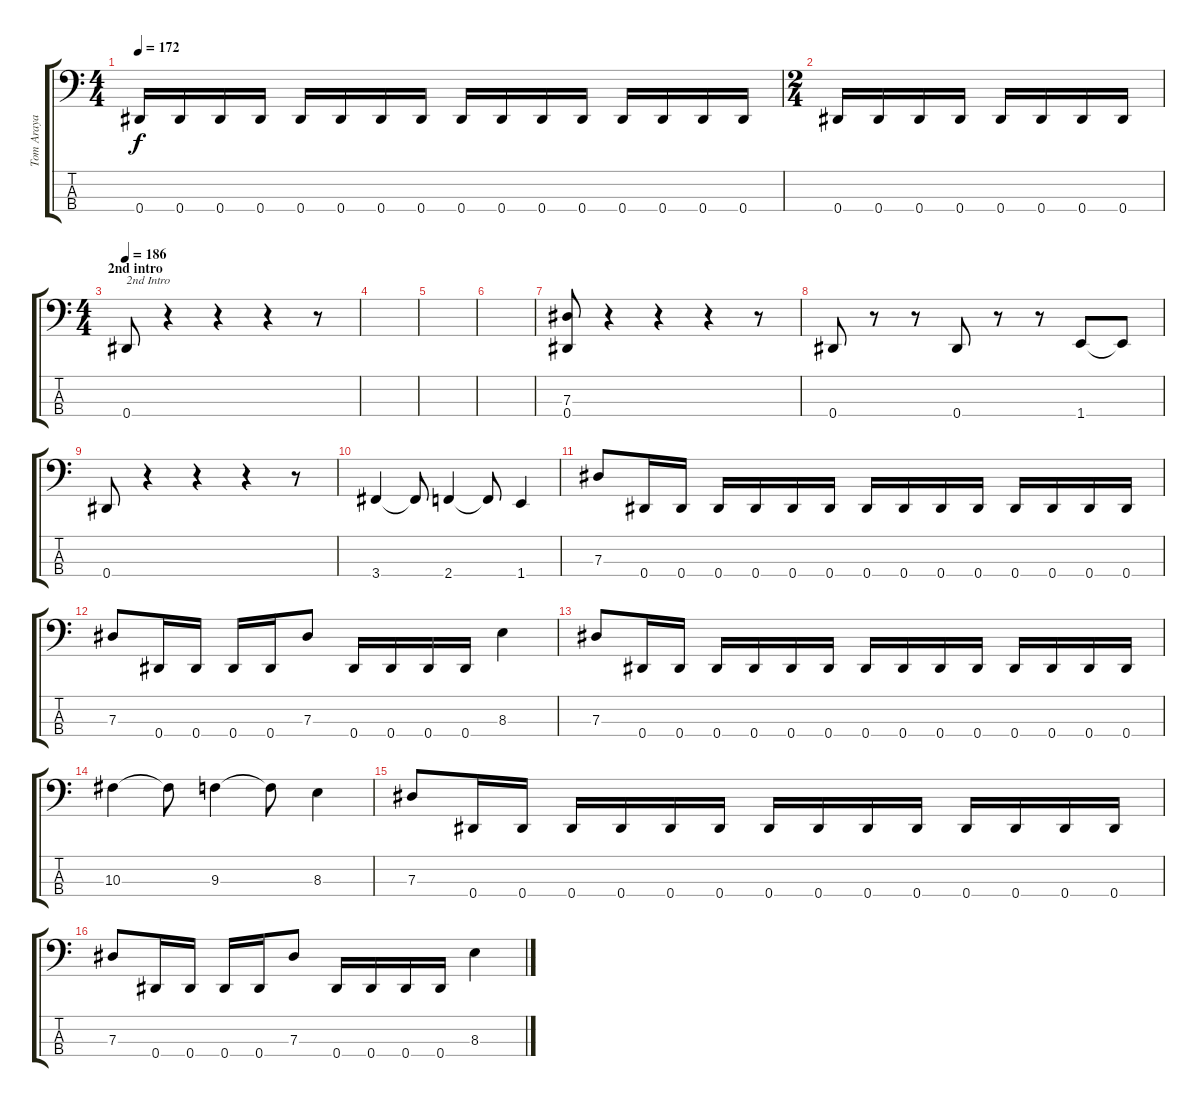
\track ("Tom Araya" "Tom Araya") {instrument electricbasspick}
\staff {score tabs}
\tuning (Gb2 Db2 Ab1 Eb1) {hide}
\ts (4 4)
\tempo 172
\clef f4
\ks c
0.4.16{dy f} 0.4.16 0.4.16 0.4.16 0.4.16 0.4.16 0.4.16 0.4.16 0.4.16 0.4.16 0.4.16 0.4.16 0.4.16 0.4.16 0.4.16 0.4.16 |
\ts (2 4)
0.4.16 0.4.16 0.4.16 0.4.16 0.4.16 0.4.16 0.4.16 0.4.16 |
\ts (4 4)
\section ("" "2nd intro")
\tempo 186
0.4.8{txt "2nd Intro"} r.4 r.4 r.4 r.8 |
|
|
|
(7.3 0.4).8 r.4 r.4 r.4 r.8 |
0.4.8 r.8 r.8 0.4.8 r.8 r.8 1.4.8 1.4{t}.8 |
0.4.8 r.4 r.4 r.4 r.8 |
3.4.4 3.4{t}.8 2.4.4 2.4{t}.8 1.4.4 |
7.3.8 0.4.16 0.4.16 0.4.16 0.4.16 0.4.16 0.4.16 0.4.16 0.4.16 0.4.16 0.4.16 0.4.16 0.4.16 0.4.16 0.4.16 |
7.3.8 0.4.16 0.4.16 0.4.16 0.4.16 7.3.8 0.4.16 0.4.16 0.4.16 0.4.16 8.3.4 |
7.3.8 0.4.16 0.4.16 0.4.16 0.4.16 0.4.16 0.4.16 0.4.16 0.4.16 0.4.16 0.4.16 0.4.16 0.4.16 0.4.16 0.4.16 |
10.3.4 10.3{t}.8 9.3.4 9.3{t}.8 8.3.4 |
7.3.8 0.4.16 0.4.16 0.4.16 0.4.16 0.4.16 0.4.16 0.4.16 0.4.16 0.4.16 0.4.16 0.4.16 0.4.16 0.4.16 0.4.16 |
7.3.8 0.4.16 0.4.16 0.4.16 0.4.16 7.3.8 0.4.16 0.4.16 0.4.16 0.4.16 8.3.4
